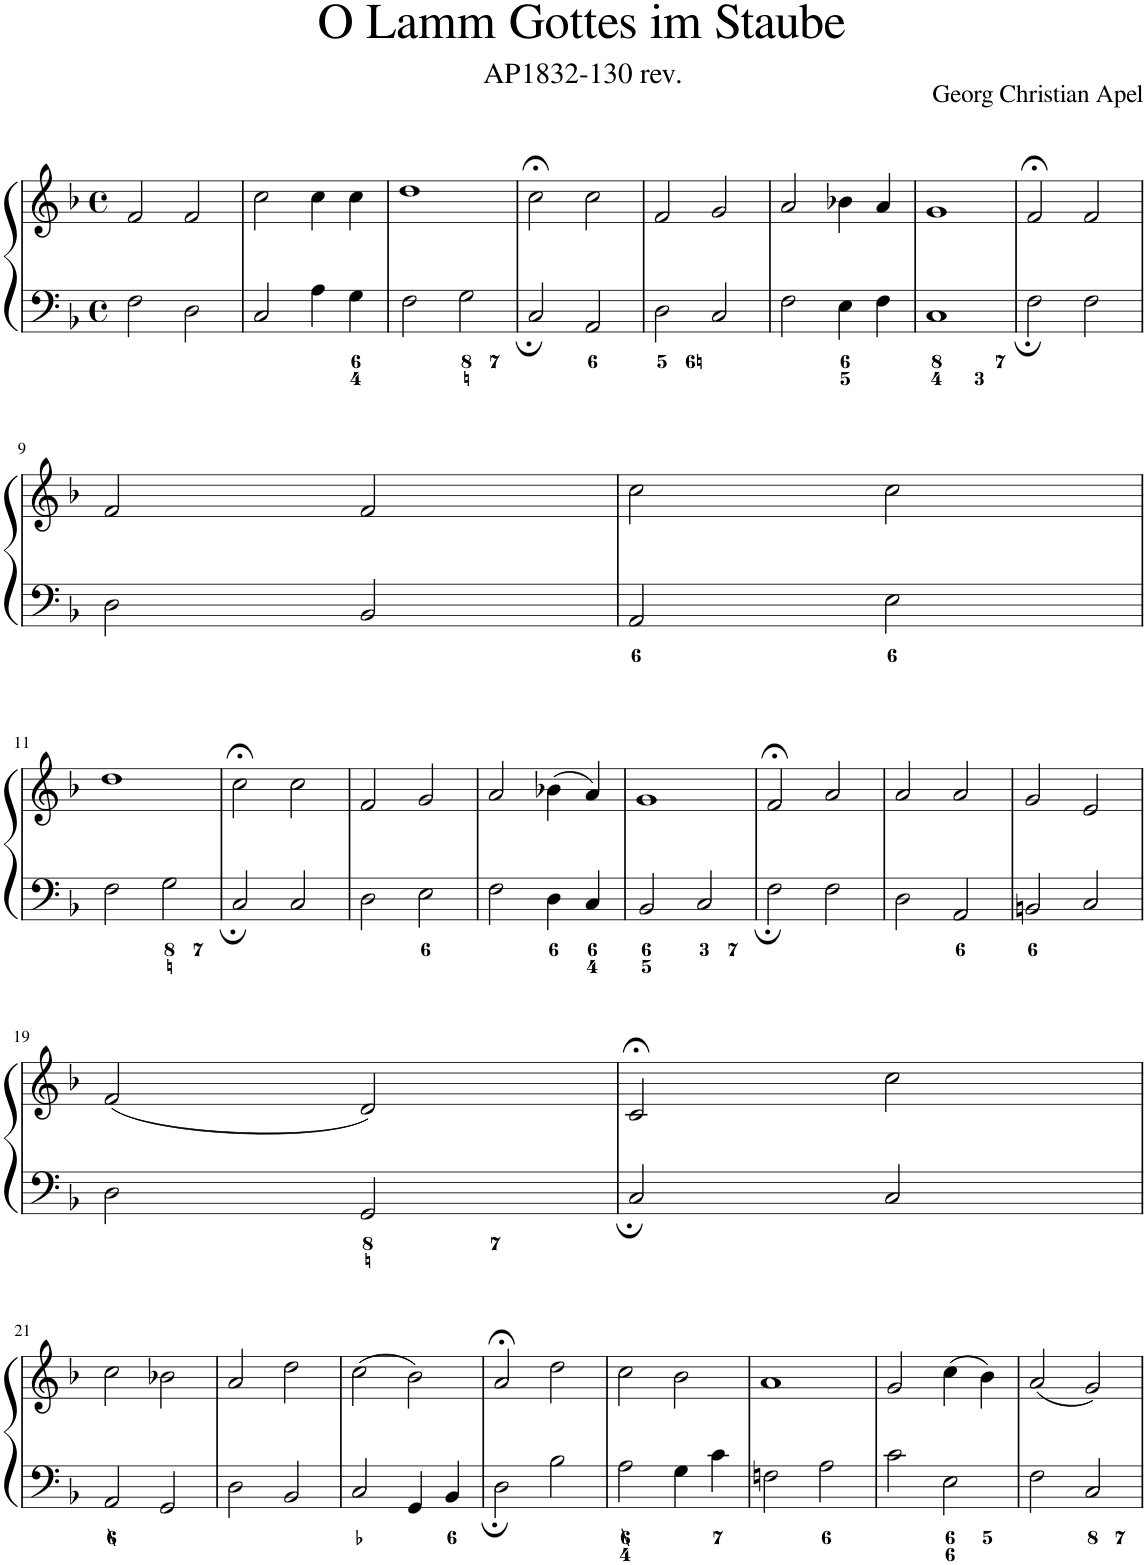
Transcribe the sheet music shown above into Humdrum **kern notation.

**kern	**kern
*part1	*part1
*staff2	*staff1
*I"Piano	*
*I'Pno.	*
*clefF4	*clefG2
*k[b-]	*k[b-]
*M4/4	*M4/4
*met(c)	*met(c)
=1	=1
2F\	2f/
2D\	2f/
=2	=2
2C/	2cc\
4A\	4cc\
4G\	4cc\
=3	=3
2F\	1dd
2G\	.
=4	=4
2C/	2cc;<\
2AA/	2cc\
=5	=5
2D\	2f/
2C/	2g/
=6	=6
2F\	2a/
4E\	4b-X\
4F\	4a/
=7	=7
1C	1g
=8	=8
2F\	2f;</
2F\	2f/
!!LO:LB:g=z
=9	=9
2D\	2f/
2BB-/	2f/
=10	=10
2AA/	2cc\
2E\	2cc\
!!LO:LB:g=z
=11	=11
2F\	1dd
2G\	.
=12	=12
2C/	2cc;<\
2C/	2cc\
=13	=13
2D\	2f/
2E\	2g/
=14	=14
2F\	2a/
4D\	(4b-X\
4C/	4a/)
=15	=15
2BB-/	1g
2C/	.
=16	=16
2F\	2f;</
2F\	2a/
=17	=17
2D\	2a/
2AA/	2a/
=18	=18
2BBn/	2g/
2C/	2e/
!!LO:LB:g=z
=19	=19
2D\	(2f/
2GG/	2d/)
=20	=20
2C/	2c;</
2C/	2cc\
!!LO:LB:g=z
=21	=21
2AA/	2cc\
2GG/	2b-X\
=22	=22
2D\	2a/
2BB-/	2dd\
=23	=23
2C/	(2cc\
4GG/	2b-\)
4BB-/	.
=24	=24
2D\	2a;</
2B-\	2dd\
=25	=25
2A\	2cc\
4G\	2b-\
4c\	.
=26	=26
2Fn\	1a
2A\	.
=27	=27
2c\	2g/
2E\	(4cc\
.	4b-\)
=28	=28
2F\	(2a/
2C/	2g/)
=	=
*-	*-
